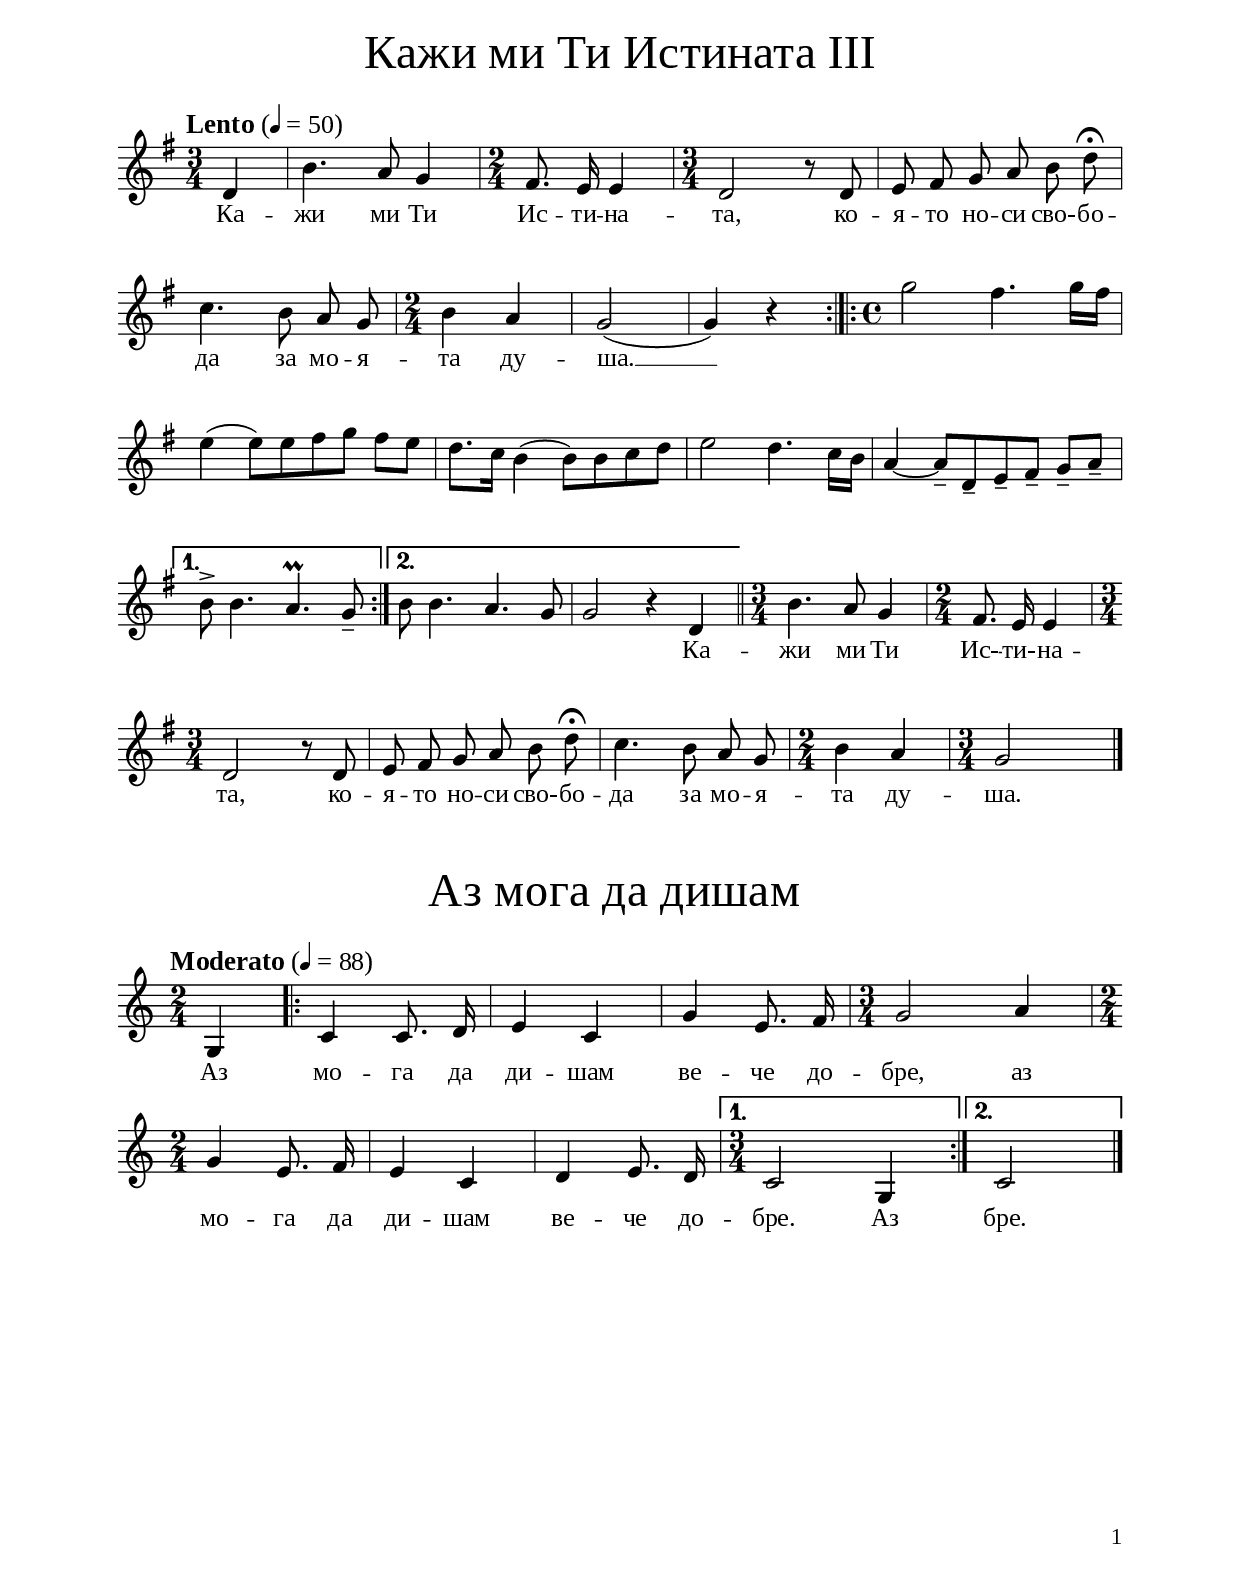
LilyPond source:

\version "2.24.3"

% include paper part and global functions
\include "include/globals.ily"

\bookpart {
  \label #'ref169_1
  \tocItem \markup "Кажи ми Ти Истината III"
  \paper {
    print-all-headers = ##t
    print-page-number = ##t
    print-first-page-number = ##t

    % put page numbers on the bottom
    oddHeaderMarkup = \markup ""
    evenHeaderMarkup = \markup ""
    oddFooterMarkup = \markup
    \fill-line {
      ""
      \if \should-print-page-number \fromproperty #'page:page-number-string
    }
    evenFooterMarkup = \markup
    \fill-line {
      \if \should-print-page-number \fromproperty #'page:page-number-string
      ""
    }

    left-margin = 1.5\cm
    right-margin = 1.5\cm
    top-margin = 1.6\cm
    bottom-margin = 1.2\cm
    ragged-bottom = ##t % do not spread the staves to fill the whole vertical space

    % change distance between staves
    system-system-spacing =
    #'((basic-distance . 9)
       (minimum-distance . 6)
       (padding . 1)
       (stretchability . 12))
  }
  \score {
    \include "include/score-layout.ily"

    \new Voice \absolute {
      \clef treble
      \key g \major
      \time 3/4
      \tempoFunc "Lento" 4 "50"
      \autoBeamOff

      \partial 4
      d'4 | % 2
      b'4.  a'8  g'4 | % 3
      \time 2/4  | % 3
      fis'8.  e'16  e'4 | % 4
      \time 3/4  | % 4
      d'2 r8  d'8 | % 5
      e'8  fis'8  g'8  a'8
      b'8  d''8 ^\fermata \break | % 6
      c''4.  b'8  a'8  g'8 | % 7
      \time 2/4  | % 7
      b'4  a'4 | % 8
      g'2 ( | % 9
      g'4 ) r4 \bar ":|.|:"
      \repeat volta 2 {
        \time 4/4
        g''2  fis''4.  g''16 [
        fis''16 ] \break | % 11
        e''4 (  e''8 ) [  e''8
        fis''8  g''8 ]  fis''8 [  e''8 ] | % 12
        d''8. [  c''16 ]  b'4 (  b'8
        ) [  b'8  c''8  d''8 ] | % 13
        e''2  d''4.  c''16 [  b'16
        ] | % 14
        a'4 ~  a'8 -- [  d'8 --  e'8 --
        fis'8 -- ]  g'8 -- [  a'8 -- ] \break |
      }

      \alternative {
        {
          b'8 ->  b'4.  a'4.\prall g'8 --
        }
        {
          b'8  b'4.  a'4.  g'8
          g'2 r4  d'4 \bar "||"
        }
      }
      \time 3/4   b'4.  a'8  g'4 | \time 2/4
      fis'8.  e'16  e'4 \break \time 3/4  d'2 r8
      d'8  e'8  fis'8  g'8  a'8
      b'8  d''8 ^\fermata  c''4.  b'8
      a'8  g'8 | \time 2/4 b'4  a'4 | \time 3/4
      g'2 s4 \bar "|."
    }
    \addlyrics {
      Ка -- жи ми Ти Ис -- ти -- на -- та,
      ко -- я -- то но -- си "сво-" -- бо --
      да за мо -- я -- та ду -- ша. __ ""

      \skip1 \skip1 \skip1 \skip1 \skip1 \skip1 \skip1 \skip1
      \skip1 \skip1 \skip1 \skip1 \skip1 \skip1 \skip1 \skip1 \skip1
      \skip1 \skip1 \skip1


      Ка -- жи ми Ти "Ис-" -- "ти-" --
      на -- та, ко -- я -- то но -- си "сво-"
      -- бо -- да за мо -- я -- та ду --
      ша.}

      \header {
        title = \titleFunc #'ref_desc_16 "Кажи ми Ти Истината III" "Kaži mi Ti Istinata III"
      }

      \midi{}

    } % score


    \label #'ref171_2
    \tocItem \markup "Аз мога да дишам"

    \include "include/bookpart-paper.ily"
    \score {
      \include "include/score-layout.ily"

      \new Voice \absolute {
        \clef treble
        \key c \major
        \time 2/4
        \tempoFunc "Moderato" 4 "88"
        \autoBeamOff
        \partial 4
        g4 \repeat volta 2 {
          |
          c'4 c'8. d'16 | % 3
          e'4 c'4 | % 4
          g'4 e'8. f'16 | % 5
          \time 3/4  g'2 a'4 |  \break
          \time 2/4  g'4 e'8. f'16 | % 7
          e'4 c'4 | % 8
          d'4 e'8. d'16 | % 9
          \time 3/4
        }
        \alternative {
          {
            c'2 g4 |

          }
          {c'2 \bar "|."  }
        }
      }

      \addlyrics {
        Аз мо -- га
        да ди -- шам ве -- че до -- бре, аз мо -- га
        да ди -- шам ве -- че до -- бре. Аз  бре.}

        \header {
          title = \titleFunc #'ref_desc_14 "Аз мога да дишам " "Az moga da dišam"
        }

        \midi{}

      } % score



    } % bookpart

    % Più mosso
    %
